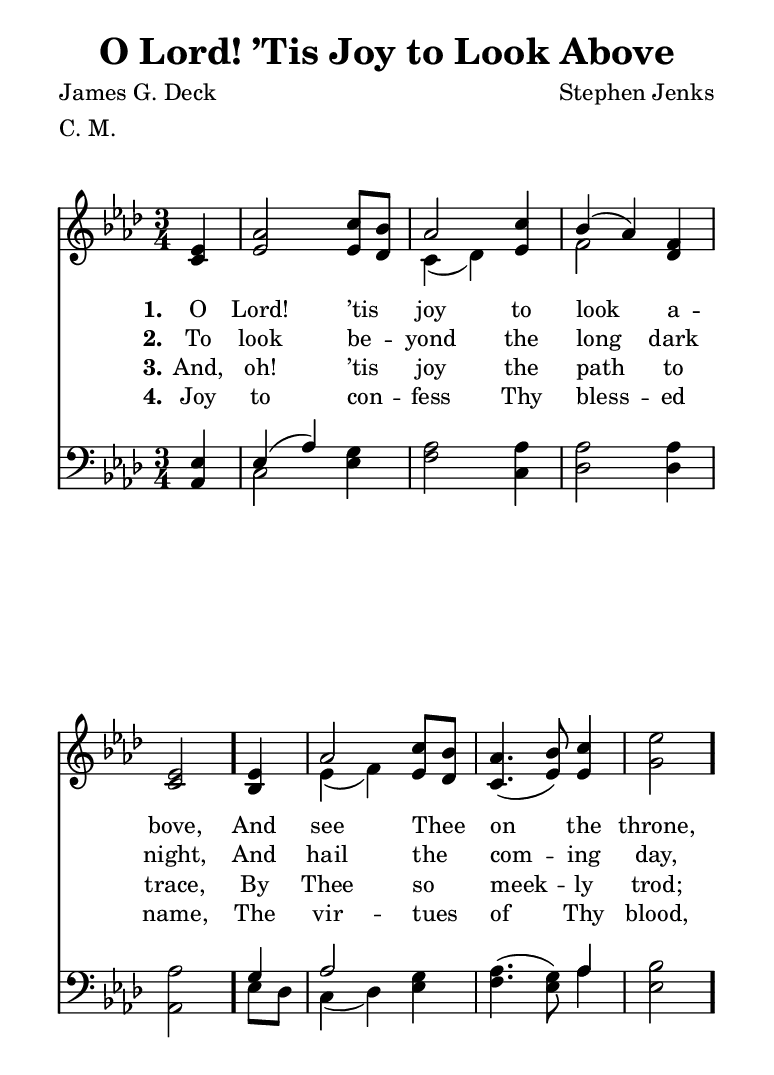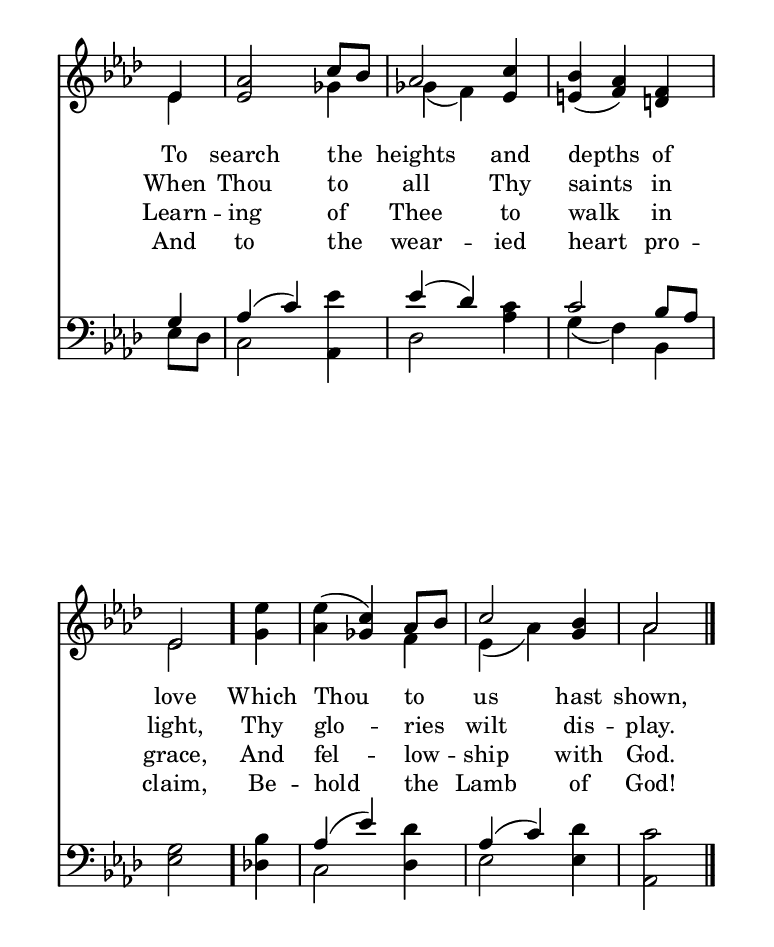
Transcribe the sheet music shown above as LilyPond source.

\include "common/global.ily"
\paper {
  \include "common/paper.ily"
  ragged-last-bottom = ##t
  systems-per-page = ##f
  % decrease system-to-system padding to fit onto page with previous score
  system-system-spacing.padding = 0.5
system-system-spacing.basic-distance = 0.5

}

\header{
  hymnnumber = "162"
  title = "O Lord! ’Tis Joy to Look Above"
  tunename = "Communion" % see https://hymnary.org/tune/communion_jenks
  meter = "C. M."
  poet = "James G. Deck" % see https://hymnary.org/text/o_lord_tis_joy_to_look_above
  composer = "Stephen Jenks" % see https://hymnary.org/tune/communion_jenks
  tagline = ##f
}

global = {
  \include "common/overrides.ily"
  \override Staff.TimeSignature.style = #'numbered
  \time 3/4
  \override Score.MetronomeMark.transparent = ##t % hide all fermata changes too
  \tempo 4=80
  \key aes \major
  \partial 4
  \autoBeamOff
}

notesSoprano = {
\global
\relative c' {

  ees4 | aes2 c8[ bes] | aes2 c4 | bes4( aes) f | ees2
  ees4 | aes2 c8[ bes] | aes4.( bes8) c4 | ees2
  ees,4 | aes2 c8[ bes] | aes2 c4 | bes( aes) f | ees2 % original has impossible whole note at end of line here
  ees'4 | ees( c) aes8[ bes] | c2 bes4 | aes2

  \bar "|."

}
}

notesAlto = {
\global
\relative e' {

  c4 | ees2 ees8[ des] | c4( des) ees | f2 des4 | c2
  bes4 | ees( f) ees8[ des] | c4.( ees8) ees4 | g2
  ees4 | ees2 ges4 | ges4( f) ees | e( f) d | ees2
  g4 | aes( ges) f | ees( aes) g | aes2

}
}

notesTenor = {
\global
\relative a {

  ees4 | ees( aes) g | aes2 aes4 | aes2 aes4 | aes2
  g4 | aes2 g4 | aes4.( g8) aes4 | bes2
  g4 | aes( c) ees | ees( des) c | c2 bes8[ aes] | g2
  bes4 | aes4( ees') des | aes( c) des | c2

}
}

notesBass = {
\global
\relative f, {

  aes4 | c2 ees4 | f2 c4 | des2 des4 | aes2
  ees'8[ des] | c4( des) ees | f4.( ees8) aes4 | ees2
  ees8[ des] | c2 aes4 | des2 aes'4 | g( f) bes, | ees2
  des!4 | c2 des4 | ees2 ees4 | aes,2

}
}

wordsA = \lyricmode {
\set stanza = "1."

O Lord! ’tis joy to look a -- bove, \bar "."
And see Thee on the throne, \bar "." \eogbreak
To search the heights and depths of love \bar "."
Which Thou to us hast shown, \bar "." % blue book puts full stop, but next stanza is not a complete sentence

}

wordsB = \lyricmode {
\set stanza = "2."

To look be -- yond the long dark night,
And hail the com -- ing day,
When Thou to all Thy saints in light,
Thy glo -- ries wilt dis -- play.

}

wordsC = \lyricmode {
\set stanza = "3."

And, oh! ’tis joy the path to trace,
By Thee so meek -- ly trod;
Learn -- ing of Thee to walk in grace,
And fel -- low -- ship with God.

}

wordsD = \lyricmode {
\set stanza = "4."

Joy to con -- fess Thy bless -- ed name,
The vir -- tues of Thy blood,
And to the wear -- ied heart pro -- claim,
Be -- hold the Lamb of God!

}

\score {
  \context ChoirStaff <<
    \context Staff = upper <<
      \set Staff.autoBeaming = ##f
      \set ChoirStaff.systemStartDelimiter = #'SystemStartBar
      \set ChoirStaff.printPartCombineTexts = ##f
      \partcombine #'(2 . 11) \notesSoprano \notesAlto
      \context NullVoice = sopranos { \voiceOne << \notesSoprano >> }
      \context Lyrics = one   \lyricsto sopranos \wordsA
      \context Lyrics = two   \lyricsto sopranos \wordsB
      \context Lyrics = three \lyricsto sopranos \wordsC
      \context Lyrics = four  \lyricsto sopranos \wordsD
    >>
    \context Staff = men <<
      \set Staff.autoBeaming = ##f
      \clef bass
      \set ChoirStaff.printPartCombineTexts = ##f
      \partcombine #'(2 . 11) \notesTenor \notesBass
    >>
  >>
  \layout {
    \include "common/layout.ily"
  }
  #(cond ((ly:get-option 'eog-midi-permitted) #{ \midi{
    \include "common/midi.ily"
  } #}))
}

\version "2.19.49"  % necessary for upgrading to future LilyPond versions.

% vi:set et ts=2 sw=2 ai nocindent syntax=lilypond:
